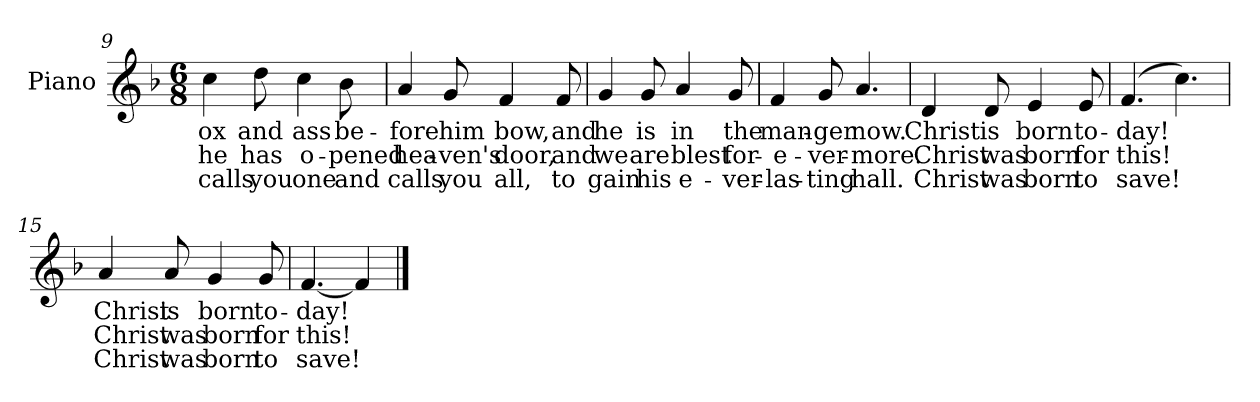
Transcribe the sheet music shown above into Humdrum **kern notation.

**kern	**text	**text	**text
*part1	*part1	*part1	*part1
*staff1	*staff1	*staff1	*staff1
*I"Piano	*	*	*
*I'Pno.	*	*	*
!!LO:LB:g=z
*clefG2	*	*	*
*k[b-]	*	*	*
*F:	*	*	*
*M6/8	*	*	*
=9	=9	=9	=9
!	!LO:LY:b:color=#000000	!LO:LY:b:color=#000000	!LO:LY:b:color=#000000
4cci\	ox	he	calls
!	!LO:LY:b:color=#000000	!LO:LY:b:color=#000000	!LO:LY:b:color=#000000
8ddi\	and	has	you
!	!LO:LY:b:color=#000000	!LO:LY:b:color=#000000	!LO:LY:b:color=#000000
4cci\	ass	o-	one
!	!LO:LY:b:color=#000000	!LO:LY:b:color=#000000	!LO:LY:b:color=#000000
8b-i\	be-	-pened	and
=10	=10	=10	=10
!	!LO:LY:b:color=#000000	!LO:LY:b:color=#000000	!LO:LY:b:color=#000000
4ai/	-fore	hea-	calls
!	!LO:LY:b:color=#000000	!LO:LY:b:color=#000000	!LO:LY:b:color=#000000
8gi/	him	-ven's	you
!	!LO:LY:b:color=#000000	!LO:LY:b:color=#000000	!LO:LY:b:color=#000000
4fi/	bow,	door,	all,
!	!LO:LY:b:color=#000000	!LO:LY:b:color=#000000	!LO:LY:b:color=#000000
8fi/	and	and	to
=11	=11	=11	=11
!	!LO:LY:b:color=#000000	!LO:LY:b:color=#000000	!LO:LY:b:color=#000000
4gi/	he	we	gain
!	!LO:LY:b:color=#000000	!LO:LY:b:color=#000000	!LO:LY:b:color=#000000
8gi/	is	are	his
!	!LO:LY:b:color=#000000	!LO:LY:b:color=#000000	!LO:LY:b:color=#000000
4ai/	in	blest	e-
!	!LO:LY:b:color=#000000	!LO:LY:b:color=#000000	!LO:LY:b:color=#000000
8gi/	the	for-	-ver-
=12	=12	=12	=12
!	!LO:LY:b:color=#000000	!LO:LY:b:color=#000000	!LO:LY:b:color=#000000
4fi/	man-	-e-	-las-
!	!LO:LY:b:color=#000000	!LO:LY:b:color=#000000	!LO:LY:b:color=#000000
8gi/	-ger	-ver-	-ting
!	!LO:LY:b:color=#000000	!LO:LY:b:color=#000000	!LO:LY:b:color=#000000
4.ai/	now.	-more.	hall.
!!LO:LB:g=z
=13	=13	=13	=13
!	!LO:LY:b:color=#000000	!LO:LY:b:color=#000000	!LO:LY:b:color=#000000
4di/	Christ	Christ	Christ
!	!LO:LY:b:color=#000000	!LO:LY:b:color=#000000	!LO:LY:b:color=#000000
8di/	is	was	was
!	!LO:LY:b:color=#000000	!LO:LY:b:color=#000000	!LO:LY:b:color=#000000
4ei/	born	born	born
!	!LO:LY:b:color=#000000	!LO:LY:b:color=#000000	!LO:LY:b:color=#000000
8ei/	to-	for	to
=14	=14	=14	=14
!	!LO:LY:b:color=#000000	!LO:LY:b:color=#000000	!LO:LY:b:color=#000000
(4.fi/	-day!	this!	save!
4.cci\)	.	.	.
=15	=15	=15	=15
!	!LO:LY:b:color=#000000	!LO:LY:b:color=#000000	!LO:LY:b:color=#000000
4ai/	Christ	Christ	Christ
!	!LO:LY:b:color=#000000	!LO:LY:b:color=#000000	!LO:LY:b:color=#000000
8ai/	is	was	was
!	!LO:LY:b:color=#000000	!LO:LY:b:color=#000000	!LO:LY:b:color=#000000
4gi/	born	born	born
!	!LO:LY:b:color=#000000	!LO:LY:b:color=#000000	!LO:LY:b:color=#000000
8gi/	to-	for	to
=16	=16	=16	=16
!	!LO:LY:b:color=#000000	!LO:LY:b:color=#000000	!LO:LY:b:color=#000000
[4.fi/	-day!	this!	save!
4fi/]	.	.	.
==	==	==	==
*-	*-	*-	*-
